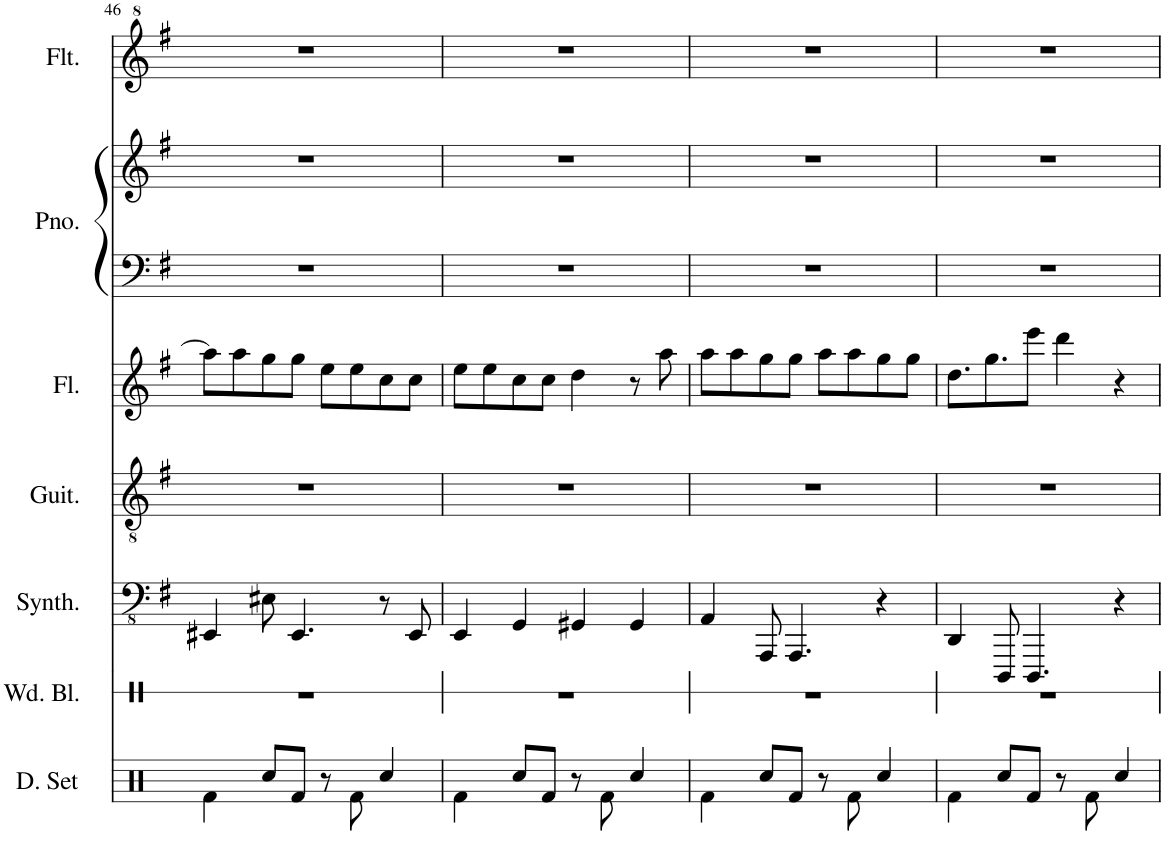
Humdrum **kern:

**kern	**kern	**kern	**kern	**kern	**kern	**kern	**kern
*part7	*part6	*part5	*part4	*part3	*part2	*part2	*part1
*staff8	*staff7	*staff6	*staff5	*staff4	*staff3	*staff2	*staff1
*I"Drumset	*I"Wood Blocks	*I"Bass Synthesizer	*I"Classical Guitar	*I"Flute	*I"Grand Piano	*	*I"Flexatone
*I'D. Set	*I'Wd. Bl.	*I'Synth.	*I'Guit.	*I'Fl.	*I'Pno.	*	*I'Flt.
!!LO:PB:g=z
*clefX	*clefX	*clefFv4	*clefGv2	*clefG2	*clefF4	*clefG2	*clefG^2
*k[]	*k[]	*k[f#]	*k[f#]	*k[f#]	*k[f#]	*k[f#]	*k[f#]
*M4/4	*M4/4	*M4/4	*M4/4	*M4/4	*M4/4	*M4/4	*M4/4
=46	=46	=46	=46	=46	=46	=46	=46
4Rf\	1r	4EEE#X/	1r	8aa\L]	1r	1r	1r
.	.	.	.	8aa\	.	.	.
8Rcc/L	.	8EE#X\	.	8gg\	.	.	.
8Rf/J	.	4.EEE#/	.	8gg\J	.	.	.
8r	.	.	.	8ee\L	.	.	.
8Rf\	.	.	.	8ee\	.	.	.
4Rcc/	.	8r	.	8cc\	.	.	.
.	.	8EEE#/	.	8cc\J	.	.	.
=47	=47	=47	=47	=47	=47	=47	=47
4Rf\	1r	4EEE/	1r	8ee\L	1r	1r	1r
.	.	.	.	8ee\	.	.	.
8Rcc/L	.	4GGG/	.	8cc\	.	.	.
8Rf/J	.	.	.	8cc\J	.	.	.
8r	.	4GGG#X/	.	4dd\	.	.	.
8Rf\	.	.	.	.	.	.	.
4Rcc/	.	4GGG#/	.	8r	.	.	.
.	.	.	.	8aa\	.	.	.
=48	=48	=48	=48	=48	=48	=48	=48
4Rf\	1r	4AAA/	1r	8aa\L	1r	1r	1r
.	.	.	.	8aa\	.	.	.
8Rcc/L	.	8AAAA/	.	8gg\	.	.	.
8Rf/J	.	4.AAAA/	.	8gg\J	.	.	.
8r	.	.	.	8aa\L	.	.	.
8Rf\	.	.	.	8aa\	.	.	.
4Rcc/	.	4r	.	8gg\	.	.	.
.	.	.	.	8gg\J	.	.	.
=49	=49	=49	=49	=49	=49	=49	=49
4Rf\	1r	4DDD/	1r	8.dd\L	1r	1r	1r
.	.	.	.	8.gg\	.	.	.
8Rcc/L	.	8DDDD/	.	.	.	.	.
8Rf/J	.	4.DDDD/	.	8eee\J	.	.	.
8r	.	.	.	4ddd\	.	.	.
8Rf\	.	.	.	.	.	.	.
4Rcc/	.	4r	.	4r	.	.	.
=	=	=	=	=	=	=	=
*-	*-	*-	*-	*-	*-	*-	*-
